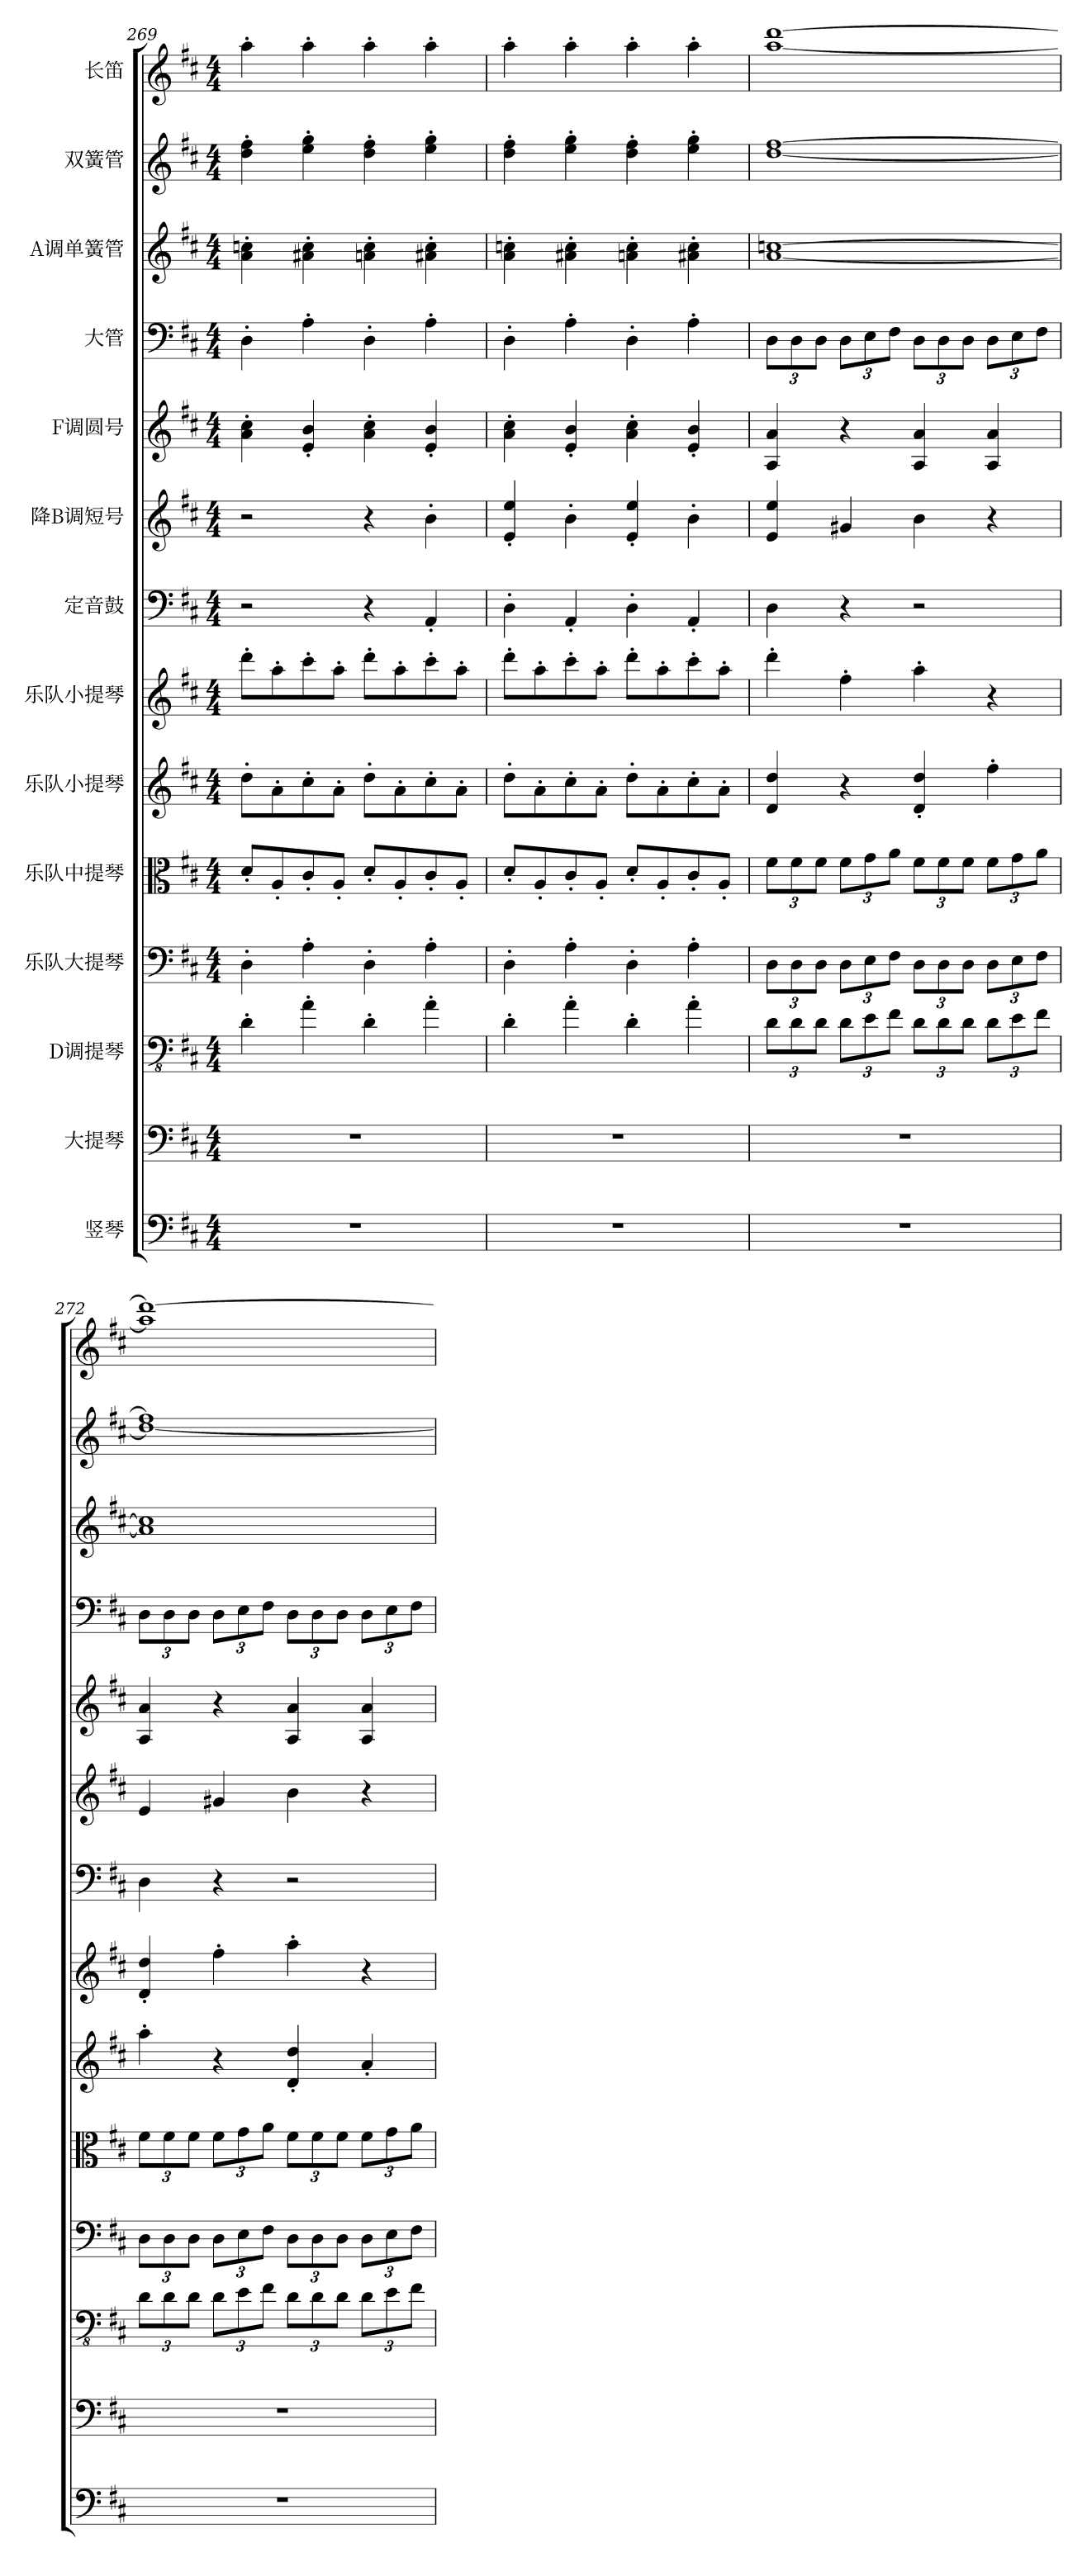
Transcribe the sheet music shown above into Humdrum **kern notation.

**kern	**kern	**kern	**kern	**kern	**kern	**kern	**kern	**kern	**kern	**kern	**kern	**kern	**kern
*part14	*part13	*part12	*part11	*part10	*part9	*part8	*part7	*part6	*part5	*part4	*part3	*part2	*part1
*staff14	*staff13	*staff12	*staff11	*staff10	*staff9	*staff8	*staff7	*staff6	*staff5	*staff4	*staff3	*staff2	*staff1
*I"竖琴	*I"大提琴	*I"D调提琴	*I"乐队大提琴	*I"乐队中提琴	*I"乐队小提琴	*I"乐队小提琴	*I"定音鼓	*I"降B调短号	*I"F调圆号	*I"大管	*I"A调单簧管	*I"双簧管	*I"长笛
*clefF4	*clefF4	*clefFv4	*clefF4	*clefC3	*clefG2	*clefG2	*clefF4	*clefG2	*clefG2	*clefF4	*clefG2	*clefG2	*clefG2
*	*	*ITrd7c12	*	*	*	*	*	*ITrd1c2	*ITrd4c7	*	*ITrd2c3	*	*
*k[f#c#]	*k[f#c#]	*k[f#c#]	*k[f#c#]	*k[f#c#]	*k[f#c#]	*k[f#c#]	*k[f#c#]	*k[]	*k[f#]	*k[f#c#]	*k[f#c#g#d#a#]	*k[f#c#]	*k[f#c#]
*M4/4	*M4/4	*M4/4	*M4/4	*M4/4	*M4/4	*M4/4	*M4/4	*M4/4	*M4/4	*M4/4	*M4/4	*M4/4	*M4/4
=269	=269	=269	=269	=269	=269	=269	=269	=269	=269	=269	=269	=269	=269
1r	1r	4DD'\	4D'\	8d'/L	8dd'\L	8ddd'\L	2r	2r	4d\' 4f#\'	4D'\	4f#\' 4an\'	4dd\' 4ff#\'	4aa'\
.	.	.	.	8A'/	8a'\	8aa'\	.	.	.	.	.	.	.
.	.	4AA'\	4A'\	8c#'/	8cc#'\	8ccc#'\	.	.	4A/' 4e/'	4A'\	4f##X\' 4a\'	4ee\' 4gg\'	4aa'\
.	.	.	.	8A'/J	8a'\J	8aa'\J	.	.	.	.	.	.	.
.	.	4DD'\	4D'\	8d'/L	8dd'\L	8ddd'\L	4r	4r	4d\' 4f#\'	4D'\	4f#X\' 4a\'	4dd\' 4ff#\'	4aa'\
.	.	.	.	8A'/	8a'\	8aa'\	.	.	.	.	.	.	.
.	.	4AA'\	4A'\	8c#'/	8cc#'\	8ccc#'\	4AA'/	4a'\	4A/' 4e/'	4A'\	4f##X\' 4a\'	4ee\' 4gg\'	4aa'\
.	.	.	.	8A'/J	8a'\J	8aa'\J	.	.	.	.	.	.	.
=270	=270	=270	=270	=270	=270	=270	=270	=270	=270	=270	=270	=270	=270
1r	1r	4DD'\	4D'\	8d'/L	8dd'\L	8ddd'\L	4D'\	4d/' 4dd/'	4d\' 4f#\'	4D'\	4f#\' 4an\'	4dd\' 4ff#\'	4aa'\
.	.	.	.	8A'/	8a'\	8aa'\	.	.	.	.	.	.	.
.	.	4AA'\	4A'\	8c#'/	8cc#'\	8ccc#'\	4AA'/	4a'\	4A/' 4e/'	4A'\	4f##X\' 4a\'	4ee\' 4gg\'	4aa'\
.	.	.	.	8A'/J	8a'\J	8aa'\J	.	.	.	.	.	.	.
.	.	4DD'\	4D'\	8d'/L	8dd'\L	8ddd'\L	4D'\	4d/' 4dd/'	4d\' 4f#\'	4D'\	4f#X\' 4a\'	4dd\' 4ff#\'	4aa'\
.	.	.	.	8A'/	8a'\	8aa'\	.	.	.	.	.	.	.
.	.	4AA'\	4A'\	8c#'/	8cc#'\	8ccc#'\	4AA'/	4a'\	4A/' 4e/'	4A'\	4f##X\' 4a\'	4ee\' 4gg\'	4aa'\
.	.	.	.	8A'/J	8a'\J	8aa'\J	.	.	.	.	.	.	.
!!LO:PB:g=z
=271	=271	=271	=271	=271	=271	=271	=271	=271	=271	=271	=271	=271	=271
*	*	*Xbrackettup	*Xbrackettup	*Xbrackettup	*	*	*	*	*	*Xbrackettup	*	*	*
*	*	*	*	*	*	*	*	*	*	*	*	*^	*^
1r	1r	12DD\L	12D\L	12f#\L	4d/ 4dd/	4ddd'\	4D\	4d/ 4dd/	4D/ 4d/	12D\L	[1f# [1an	[1ff#	[1dd	[1ddd	[1aa
.	.	12DD\	12D\	12f#\	.	.	.	.	.	12D\	.	.	.	.	.
.	.	12DD\J	12D\J	12f#\J	.	.	.	.	.	12D\J	.	.	.	.	.
.	.	12DD\L	12D\L	12f#\L	4r	4ff#'\	4r	4f#X/	4r	12D\L	.	.	.	.	.
.	.	12EE\	12E\	12g\	.	.	.	.	.	12E\	.	.	.	.	.
.	.	12FF#\J	12F#\J	12a\J	.	.	.	.	.	12F#\J	.	.	.	.	.
.	.	12DD\L	12D\L	12f#\L	4d/' 4dd/'	4aa'\	2r	4a\	4D/ 4d/	12D\L	.	.	.	.	.
.	.	12DD\	12D\	12f#\	.	.	.	.	.	12D\	.	.	.	.	.
.	.	12DD\J	12D\J	12f#\J	.	.	.	.	.	12D\J	.	.	.	.	.
.	.	12DD\L	12D\L	12f#\L	4ff#'\	4r	.	4r	4D/ 4d/	12D\L	.	.	.	.	.
.	.	12EE\	12E\	12g\	.	.	.	.	.	12E\	.	.	.	.	.
.	.	12FF#\J	12F#\J	12a\J	.	.	.	.	.	12F#\J	.	.	.	.	.
=272	=272	=272	=272	=272	=272	=272	=272	=272	=272	=272	=272	=272	=272	=272	=272
1r	1r	12DD\L	12D\L	12f#\L	4aa'\	4d/' 4dd/'	4D\	4d/	4D/ 4d/	12D\L	1f#] 1a]	1ff#]	1dd_	1ddd_	1aa]
.	.	12DD\	12D\	12f#\	.	.	.	.	.	12D\	.	.	.	.	.
.	.	12DD\J	12D\J	12f#\J	.	.	.	.	.	12D\J	.	.	.	.	.
.	.	12DD\L	12D\L	12f#\L	4r	4ff#'\	4r	4f#X/	4r	12D\L	.	.	.	.	.
.	.	12EE\	12E\	12g\	.	.	.	.	.	12E\	.	.	.	.	.
.	.	12FF#\J	12F#\J	12a\J	.	.	.	.	.	12F#\J	.	.	.	.	.
.	.	12DD\L	12D\L	12f#\L	4d/' 4dd/'	4aa'\	2r	4a\	4D/ 4d/	12D\L	.	.	.	.	.
.	.	12DD\	12D\	12f#\	.	.	.	.	.	12D\	.	.	.	.	.
.	.	12DD\J	12D\J	12f#\J	.	.	.	.	.	12D\J	.	.	.	.	.
.	.	12DD\L	12D\L	12f#\L	4a'/	4r	.	4r	4D/ 4d/	12D\L	.	.	.	.	.
.	.	12EE\	12E\	12g\	.	.	.	.	.	12E\	.	.	.	.	.
.	.	12FF#\J	12F#\J	12a\J	.	.	.	.	.	12F#\J	.	.	.	.	.
*	*	*	*	*	*	*	*	*	*	*	*	*v	*v	*	*
*	*	*	*	*	*	*	*	*	*	*	*	*	*v	*v
=	=	=	=	=	=	=	=	=	=	=	=	=	=
*-	*-	*-	*-	*-	*-	*-	*-	*-	*-	*-	*-	*-	*-
